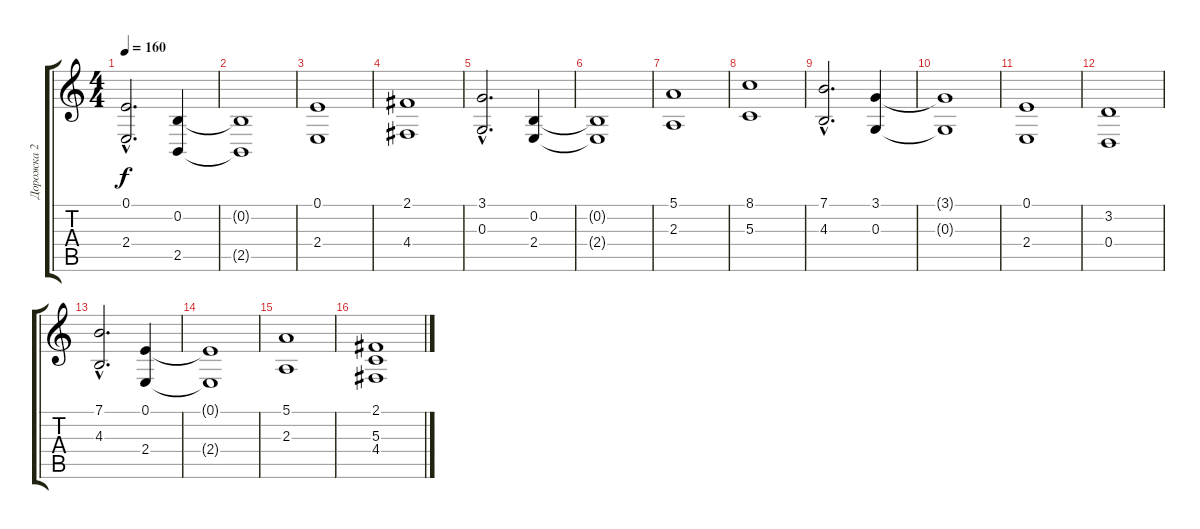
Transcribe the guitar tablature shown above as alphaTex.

\track ("Дорожка 2" "Дорожка 2") {instrument viola}
\staff {score tabs}
\tuning (E4 B3 G3 D3 A2 E2) {hide}
\ts (4 4)
\tempo 160
\clef g2
\ks c
(0.1{hac} 2.4{hac}).2{d dy f instrument viola} (0.2 2.5).4 |
(0.2{t} 2.5{t}).1 |
(0.1 2.4).1 |
(2.1 4.4).1 |
(3.1{hac} 0.3{hac}).2{d} (0.2 2.4).4 |
(0.2{t} 2.4{t}).1 |
(5.1 2.3).1 |
(8.1 5.3).1 |
(7.1{hac} 4.3{hac}).2{d} (3.1 0.3).4 |
(3.1{t} 0.3{t}).1 |
(0.1 2.4).1 |
(3.2 0.4).1 |
(7.1{hac} 4.3{hac}).2{d} (0.1 2.4).4 |
(0.1{t} 2.4{t}).1 |
(5.1 2.3).1 |
(2.1 5.3 4.4).1
